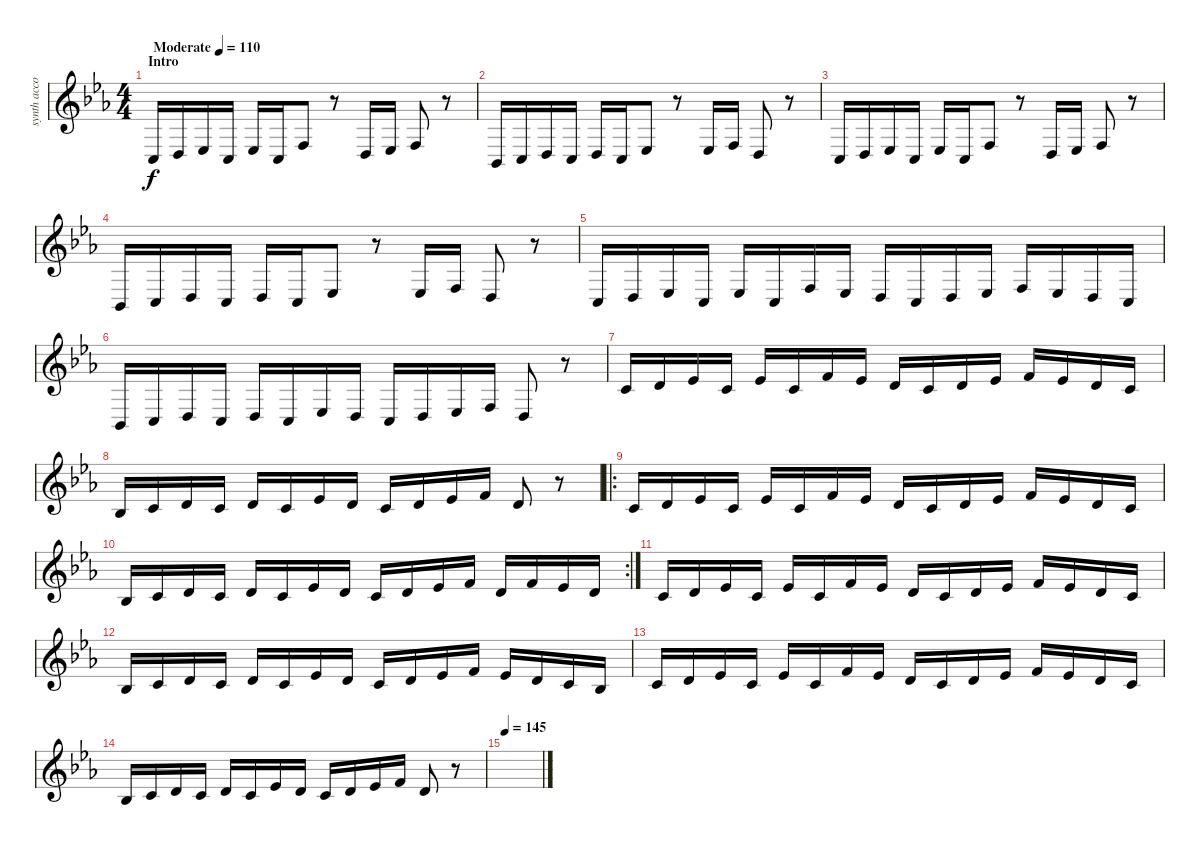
\track ("synth accordion" "synth acco") {instrument accordion}
\staff {score}
\tuning (E4 B3 G3 D3 A2 E2) {hide}
\ts (4 4)
\section ("" "Intro")
\tempo (110 "Moderate")
\clef g2
\ks cminor
3.5.16{dy f instrument accordion} 5.5.16 6.5.16 3.5.16 6.5.16 3.5.16 8.5.8 r.8 5.5.16 6.5.16 8.5.8 r.8 |
1.5.16 3.5.16 5.5.16 3.5.16 5.5.16 3.5.16 6.5.8 r.8 6.5.16 8.5.16 5.5.8 r.8 |
3.5.16 5.5.16 6.5.16 3.5.16 6.5.16 3.5.16 8.5.8 r.8 5.5.16 6.5.16 8.5.8 r.8 |
1.5.16 3.5.16 5.5.16 3.5.16 5.5.16 3.5.16 6.5.8 r.8 6.5.16 8.5.16 5.5.8 r.8 |
3.5.16 5.5.16 6.5.16 3.5.16 6.5.16 3.5.16 8.5.16 6.5.16 5.5.16 3.5.16 5.5.16 6.5.16 8.5.16 6.5.16 5.5.16 3.5.16 |
1.5.16 3.5.16 5.5.16 3.5.16 5.5.16 3.5.16 6.5.16 5.5.16 3.5.16 5.5.16 6.5.16 8.5.16 5.5.8 r.8 |
5.3.16 7.3.16 8.3.16 5.3.16 8.3.16 5.3.16 10.3.16 8.3.16 7.3.16 5.3.16 7.3.16 8.3.16 10.3.16 8.3.16 7.3.16 5.3.16 |
3.3.16 5.3.16 7.3.16 5.3.16 7.3.16 5.3.16 8.3.16 7.3.16 5.3.16 7.3.16 8.3.16 10.3.16 7.3.8 r.8 |
\ro
5.3.16 7.3.16 8.3.16 5.3.16 8.3.16 5.3.16 10.3.16 8.3.16 7.3.16 5.3.16 7.3.16 8.3.16 10.3.16 8.3.16 7.3.16 5.3.16 |
\rc 2
3.3.16 5.3.16 7.3.16 5.3.16 7.3.16 5.3.16 8.3.16 7.3.16 5.3.16 7.3.16 8.3.16 10.3.16 7.3.16 10.3.16 8.3.16 7.3.16 |
5.3.16 7.3.16 8.3.16 5.3.16 8.3.16 5.3.16 10.3.16 8.3.16 7.3.16 5.3.16 7.3.16 8.3.16 10.3.16 8.3.16 7.3.16 5.3.16 |
3.3.16 5.3.16 7.3.16 5.3.16 7.3.16 5.3.16 8.3.16 7.3.16 5.3.16 7.3.16 8.3.16 10.3.16 8.3.16 7.3.16 5.3.16 3.3.16 |
5.3.16 7.3.16 8.3.16 5.3.16 8.3.16 5.3.16 10.3.16 8.3.16 7.3.16 5.3.16 7.3.16 8.3.16 10.3.16 8.3.16 7.3.16 5.3.16 |
3.3.16 5.3.16 7.3.16 5.3.16 7.3.16 5.3.16 8.3.16 7.3.16 5.3.16 7.3.16 8.3.16 10.3.16 7.3.8 r.8 |
\tempo 145
